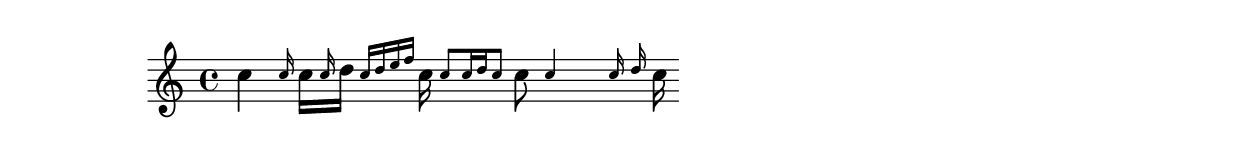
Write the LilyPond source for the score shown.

\header
{
  texidoc = "Grace note runs have their own spacing variables in
  @code{Score.GraceSpacing}. So differing grace note lengths inside a
  run are spaced accordingly. "
}

\version "2.11.51"

\paper {  ragged-right = ##t }

\relative c''
{
  c4
  \grace { c16  }
  c
  \grace { c16  }
  d
  \grace { c16[ d e f] }
  c
  \grace { c8[ c16 d c8]  }
  c
  \override Score.GraceSpacing #'spacing-increment = #2.0

  \grace { c4 c16 d16  }
  c
} 
